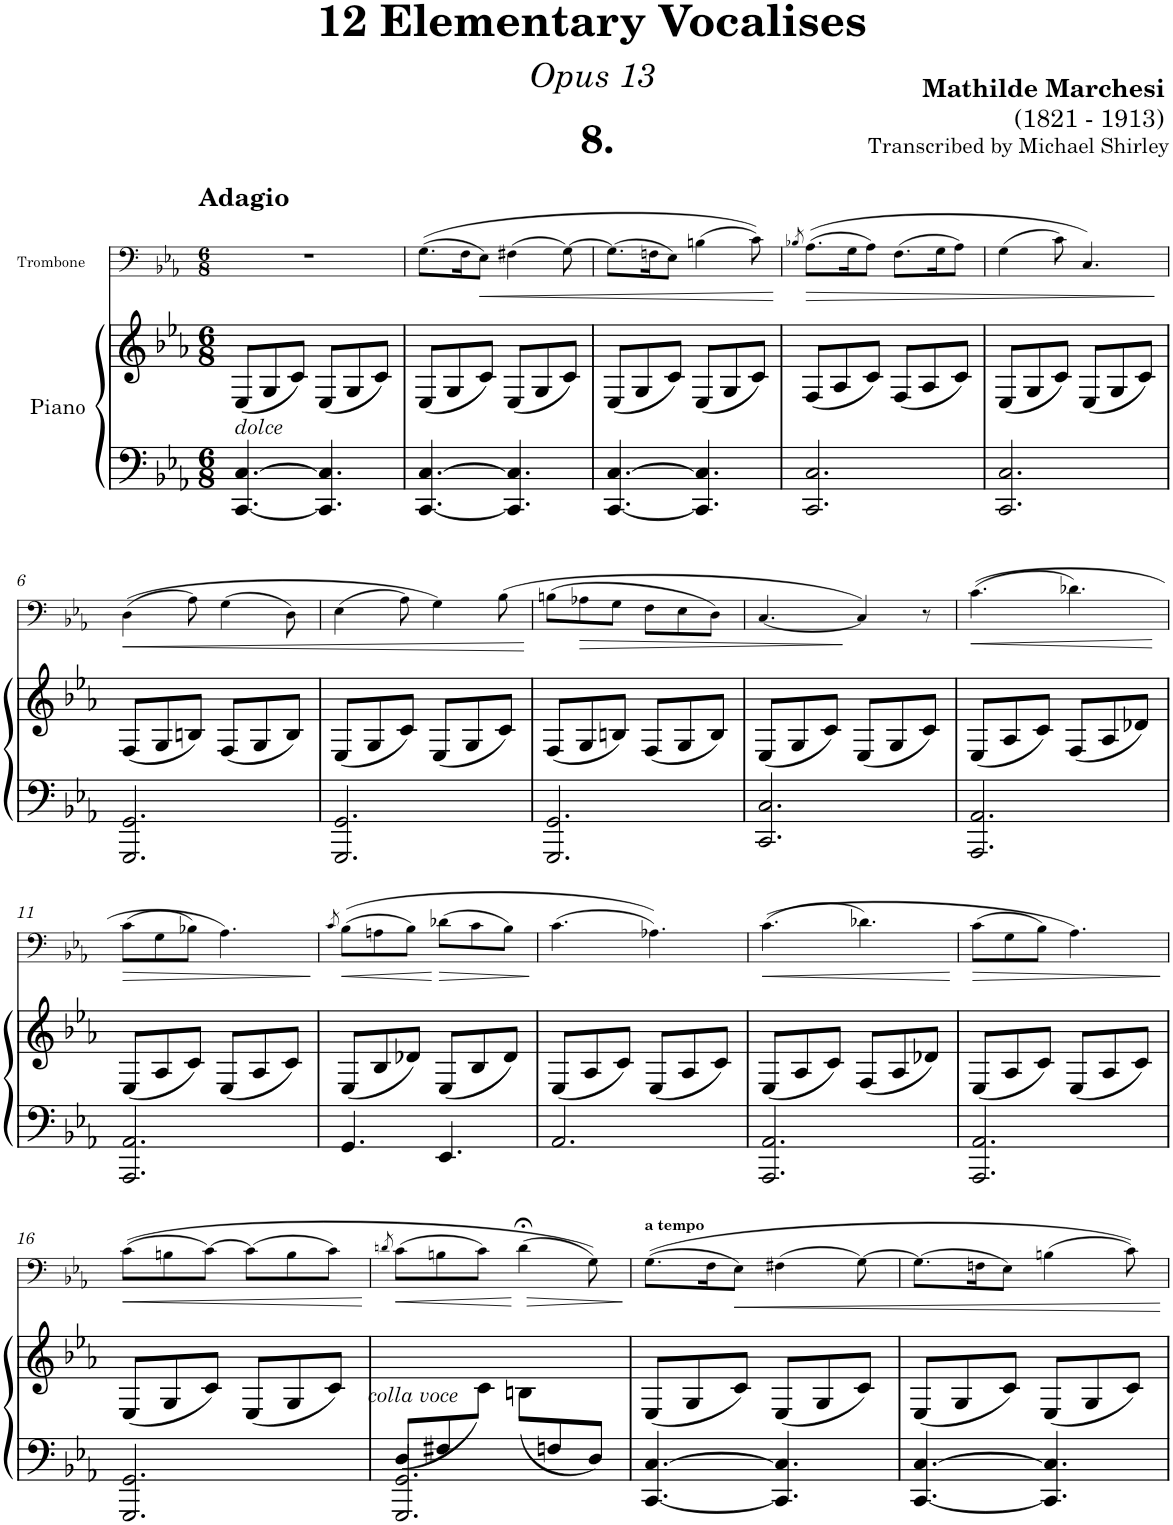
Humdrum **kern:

**kern	**kern	**kern	**dynam
*part2	*part2	*part1	*part1
*staff3	*staff2	*staff1	*staff1
*I"Piano	*	*I"Trombone	*
*I'Pno	*	*I'Trb	*
*	*	*stria5	*
*clefF4	*clefG2	*clefF4	*
*k[b-e-a-]	*k[b-e-a-]	*k[b-e-a-]	*
*M6/8	*M6/8	*M6/8	*
=1	=1	=1	=1
!	!	!LO:TX:a:B:t=Adagio	!
!	!LO:TX:b:i:t=dolce	!	!
[4.CC/ [4.C/	(8E-/L	2.r	.
.	8G/	.	.
.	8c/J)	.	.
4.CC/] 4.C/]	(8E-/L	.	.
.	8G/	.	.
.	8c/J)	.	.
=2	=2	=2	=2
[4.CC/ [4.C/	(8E-/L	((8.G\L	.
.	8G/	.	.
.	.	16F\K	.
!	!	!	!LO:HP:b
.	8c/J)	8E-\J)	<
4.CC/] 4.C/]	(8E-/L	(4F#X\	.
.	8G/	.	.
.	8c/J)	[8G\)	.
=3	=3	=3	=3
[4.CC/ [4.C/	(8E-/L	(8.G\L]	.
.	8G/	.	.
.	.	16Fn\K	.
.	8c/J)	8E-\J)	.
4.CC/] 4.C/]	(8E-/L	(4Bn\	.
.	8G/	.	.
.	8c/J)	8c\))	.
.	.	.	[
=4	=4	=4	=4
.	.	8qB-X/	.
2.CC/ 2.C/	(8F/L	((8.A-\L	.
.	8A-/	.	.
.	.	16G\K	.
.	8c/J)	8A-\J)	.
.	(8F/L	(8.F\L	.
.	8A-/	.	.
.	.	16G\K	.
.	8c/J)	8A-\J)	.
=5	=5	=5	=5
2.CC/ 2.C/	(8E-/L	(4G\	.
.	8G/	.	.
.	8c/J)	8c\)	.
.	(8E-/L	4.C/)	.
.	8G/	.	.
.	8c/J)	.	.
!!LO:LB:g=z
=6	=6	=6	=6
!	!	!	!LO:HP:b
2.GGG/ 2.GG/	(8F/L	((4D\	<
.	8G/	.	.
.	8Bn/J)	8A-\)	.
.	(8F/L	(4G\	.
.	8G/	.	.
.	8B/J)	8D\)	.
=7	=7	=7	=7
2.GGG/ 2.GG/	(8E-/L	(4E-\	.
.	8G/	.	.
.	8c/J)	8A-\)	.
.	(8E-/L	4G\)	.
.	8G/	.	.
.	8c/J)	(8B-\	.
.	.	.	[
=8	=8	=8	=8
2.GGG/ 2.GG/	(8F/L	(8Bn\L	.
!	!	!	!LO:HP:b
.	8G/	8A-X\	>
.	8Bn/J)	8G\J	.
.	(8F/L	8F\L	.
.	8G/	8E-\	.
.	8B/J)	8D\J)	.
=9	=9	=9	=9
2.CC/ 2.C/	(8E-/L	[4.C/	.
.	8G/	.	.
.	8c/J)	.	.
.	(8E-/L	4C/])	]
.	8G/	.	.
.	8c/J)	8r	.
=10	=10	=10	=10
!	!	!	!LO:HP:b
2.AAA-/ 2.AA-/	(8E-/L	((4.c\	<
.	8A-/	.	.
.	8c/J)	.	.
.	(8F/L	4.d-X\)	.
.	8A-/	.	.
.	8d-X/J)	.	.
.	.	.	[
!!LO:LB:g=z
=11	=11	=11	=11
!	!	!	!LO:HP:b
2.AAA-/ 2.AA-/	(8E-/L	(8c\L	>
.	8A-/	8G\	.
.	8c/J)	8B-X\J)	.
.	(8E-/L	4.A-\)	.
.	8A-/	.	.
.	8c/J)	.	.
.	.	.	]
=12	=12	=12	=12
.	.	8qc/	.
4.GG/	(8E-/L	((8B-\L	.
.	8B-/	8An\	.
.	8d-X/J)	8B-\J)	.
!	!	!	!LO:HP:b
4.EE-/	(8E-/L	(8d-X\L	>
.	8B-/	8c\	.
.	8d-/J)	8B-\J)	.
.	.	.	]
=13	=13	=13	=13
2.AA-/	(8E-/L	(4.c\	.
.	8A-/	.	.
.	8c/J)	.	.
.	(8E-/L	4.A-X\))	.
.	8A-/	.	.
.	8c/J)	.	.
=14	=14	=14	=14
!	!	!	!LO:HP:b
2.AAA-/ 2.AA-/	(8E-/L	((4.c\	<
.	8A-/	.	.
.	8c/J)	.	.
.	(8F/L	4.d-X\)	.
.	8A-/	.	.
.	8d-X/J)	.	.
.	.	.	[
=15	=15	=15	=15
!	!	!	!LO:HP:b
2.AAA-/ 2.AA-/	(8E-/L	(8c\L	>
.	8A-/	8G\	.
.	8c/J)	8B-\J)	.
.	(8E-/L	4.A-\)	.
.	8A-/	.	.
.	8c/J)	.	.
.	.	.	]
!!LO:LB:g=z
=16	=16	=16	=16
!	!	!	!LO:HP:b
2.GGG/ 2.GG/	(8E-/L	((8c\L	<
.	8G/	8Bn\	.
.	8c/J)	[8c\J)	.
.	(8E-/L	(8c\L]	.
.	8G/	8B\	.
.	8c/J)	8c\J)	.
.	.	.	[
=17	=17	=17	=17
.	.	8qdn/	.
*^	*	*	*
!LO:TX:a:i:t=colla voce	!	!	!	!
(<8D/L	2.GGG/ 2.GG/	4ryy	(8c\L	.
8F#X/	.	.	8Bn\	.
4ryy	.	8c\J)	8c\J)	.
!	!	!	!	!LO:HP:b
.	.	(<8Bn\L	(4d;<\	>
8Fn/	.	4ryy	.	.
8D/J)	.	.	8G\))	.
*v	*v	*	*	*
.	.	.	]
=18	=18	=18	=18
!	!	!LO:TX:a:B:t=a tempo	!
[4.CC/ [4.C/	(8E-/L	((8.G\L	.
.	8G/	.	.
.	.	16F\K	.
!	!	!	!LO:HP:b
.	8c/J)	8E-\J)	<
4.CC/] 4.C/]	(8E-/L	(4F#X\	.
.	8G/	.	.
.	8c/J)	[8G\)	.
=19	=19	=19	=19
[4.CC/ [4.C/	(8E-/L	(8.G\L]	.
.	8G/	.	.
.	.	16Fn\K	.
.	8c/J)	8E-\J)	.
4.CC/] 4.C/]	(8E-/L	(4Bn\	.
.	8G/	.	.
.	8c/J)	8c\))	.
.	.	.	[
=	=	=	=
*-	*-	*-	*-
